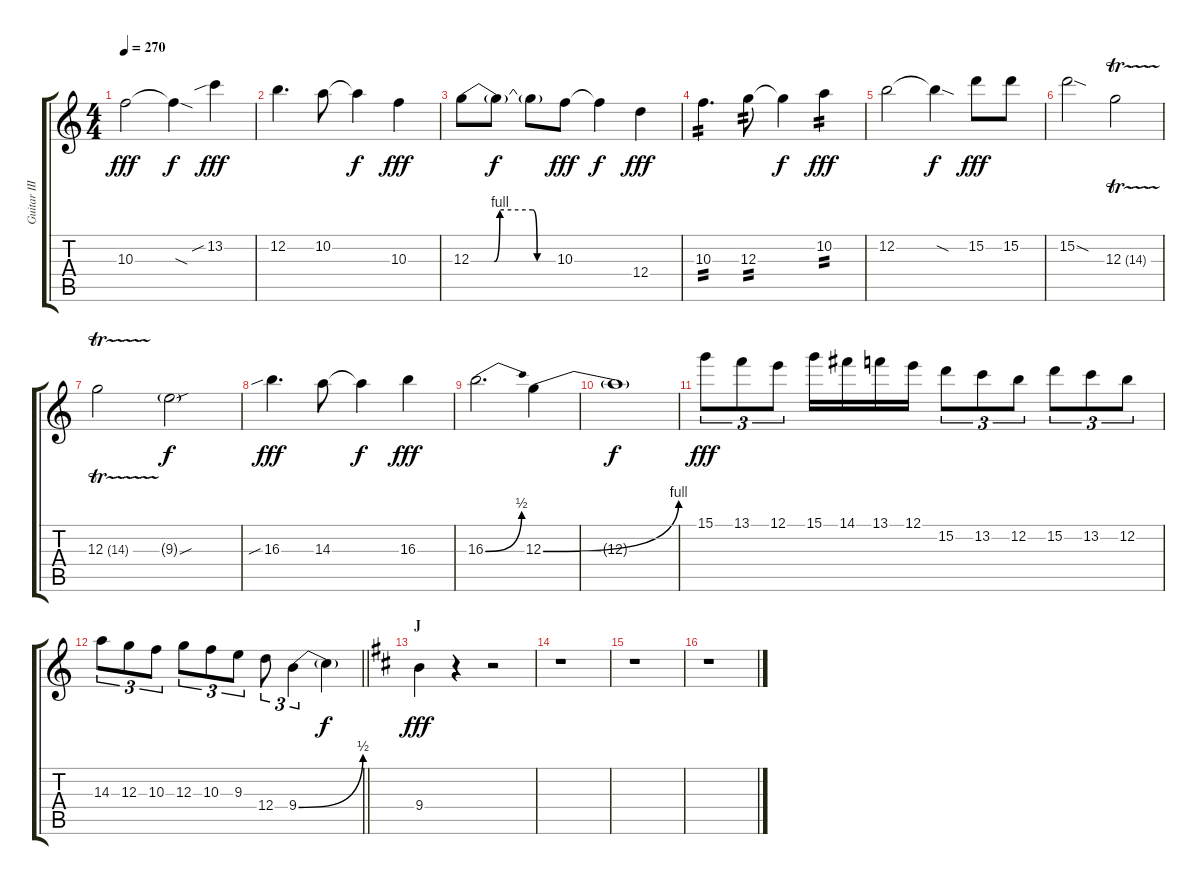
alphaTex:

\track ("Guitar III" "Guitar III") {instrument overdrivenguitar}
\staff {score tabs}
\tuning (E4 B3 G3 D3 A2 E2) {hide}
\ts (4 4)
\tempo 270
\clef g2
\ks c
10.3.2{dy fff} 10.3{sod t}.4{dy f} 13.2{sib}.4{dy fff} |
12.2.4{d} 10.2.8 10.2{t}.4{dy f} 10.3.4{dy fff} |
12.3{be (custom 0 0 16 0 20 4 43 4 46 0 60 0)}.8 12.3{t}.8{dy f} 12.3{t}.8 10.3.8{dy fff} 10.3{t}.4{dy f} 12.4.4{dy fff} |
10.3.4{d tp 2} 12.3.8{tp 2} 12.3{t}.4{dy f} 10.2.4{tp 2 dy fff} |
12.2.2 12.2{sod t}.4{dy f} 15.2.8{dy fff} 15.2.8 |
15.2{sod}.2 12.3{tr (14 16)}.2 |
12.3{tr (14 16)}.2 9.3{sou g}.2{dy f} |
16.3{sib}.4{d dy fff} 14.3.8 14.3{t}.4{dy f} 16.3.4{dy fff} |
16.3{be (bend 0 0 60 2)}.2{d} 12.3{be (bend 0 0 60 4)}.4 |
12.3{t}.1{dy f} |
15.1.8{tu (3 2) dy fff} 13.1.8{tu (3 2)} 12.1.8{tu (3 2)} 15.1.16 14.1.16 13.1.16 12.1.16 15.2.8{tu (3 2)} 13.2.8{tu (3 2)} 12.2.8{tu (3 2)} 15.2.8{tu (3 2)} 13.2.8{tu (3 2)} 12.2.8{tu (3 2)} |
\barLineRight lightlight
14.3.8{tu (3 2)} 12.3.8{tu (3 2)} 10.3.8{tu (3 2)} 12.3.8{tu (3 2)} 10.3.8{tu (3 2)} 9.3.8{tu (3 2)} 12.4.8{tu (3 2)} 9.4{be (bend 0 0 60 2)}.4{tu (3 2)} 9.4{t}.4{dy f} |
\section ("" "J")
\ks d
9.4.4{dy fff} r.4 r.2 |
r.1 |
r.1 |
r.1
